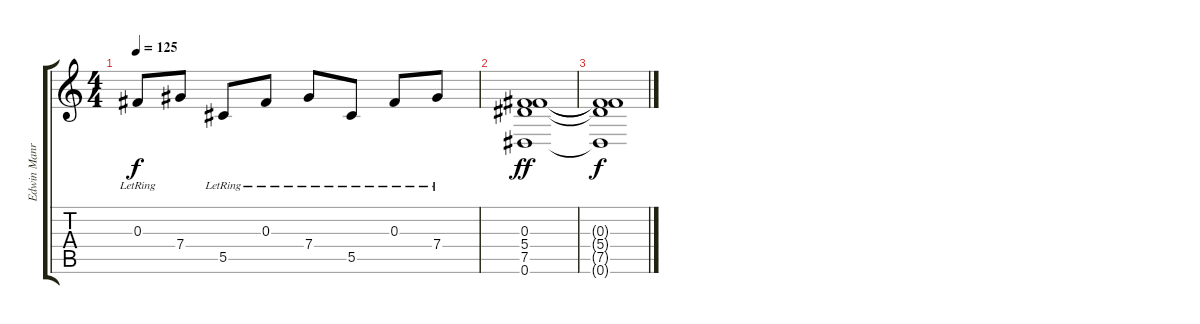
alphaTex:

\track ("Edwin Manrique" "Edwin Manr") {instrument distortionguitar}
\staff {score tabs}
\tuning (Eb4 Bb3 Gb3 Db3 Ab2 Eb2) {hide}
\ts (4 4)
\tempo 125
\clef g2
\ks c
0.3{lr}.8{dy f} 7.4.8 5.5{lr}.8 0.3{lr}.8 7.4{lr}.8 5.5{lr}.8 0.3{lr}.8 7.4{lr}.8 |
(0.3 5.4 7.5 0.6).1{dy ff} |
(0.3{t} 5.4{t} 7.5{t} 0.6{t}).1{dy f}
